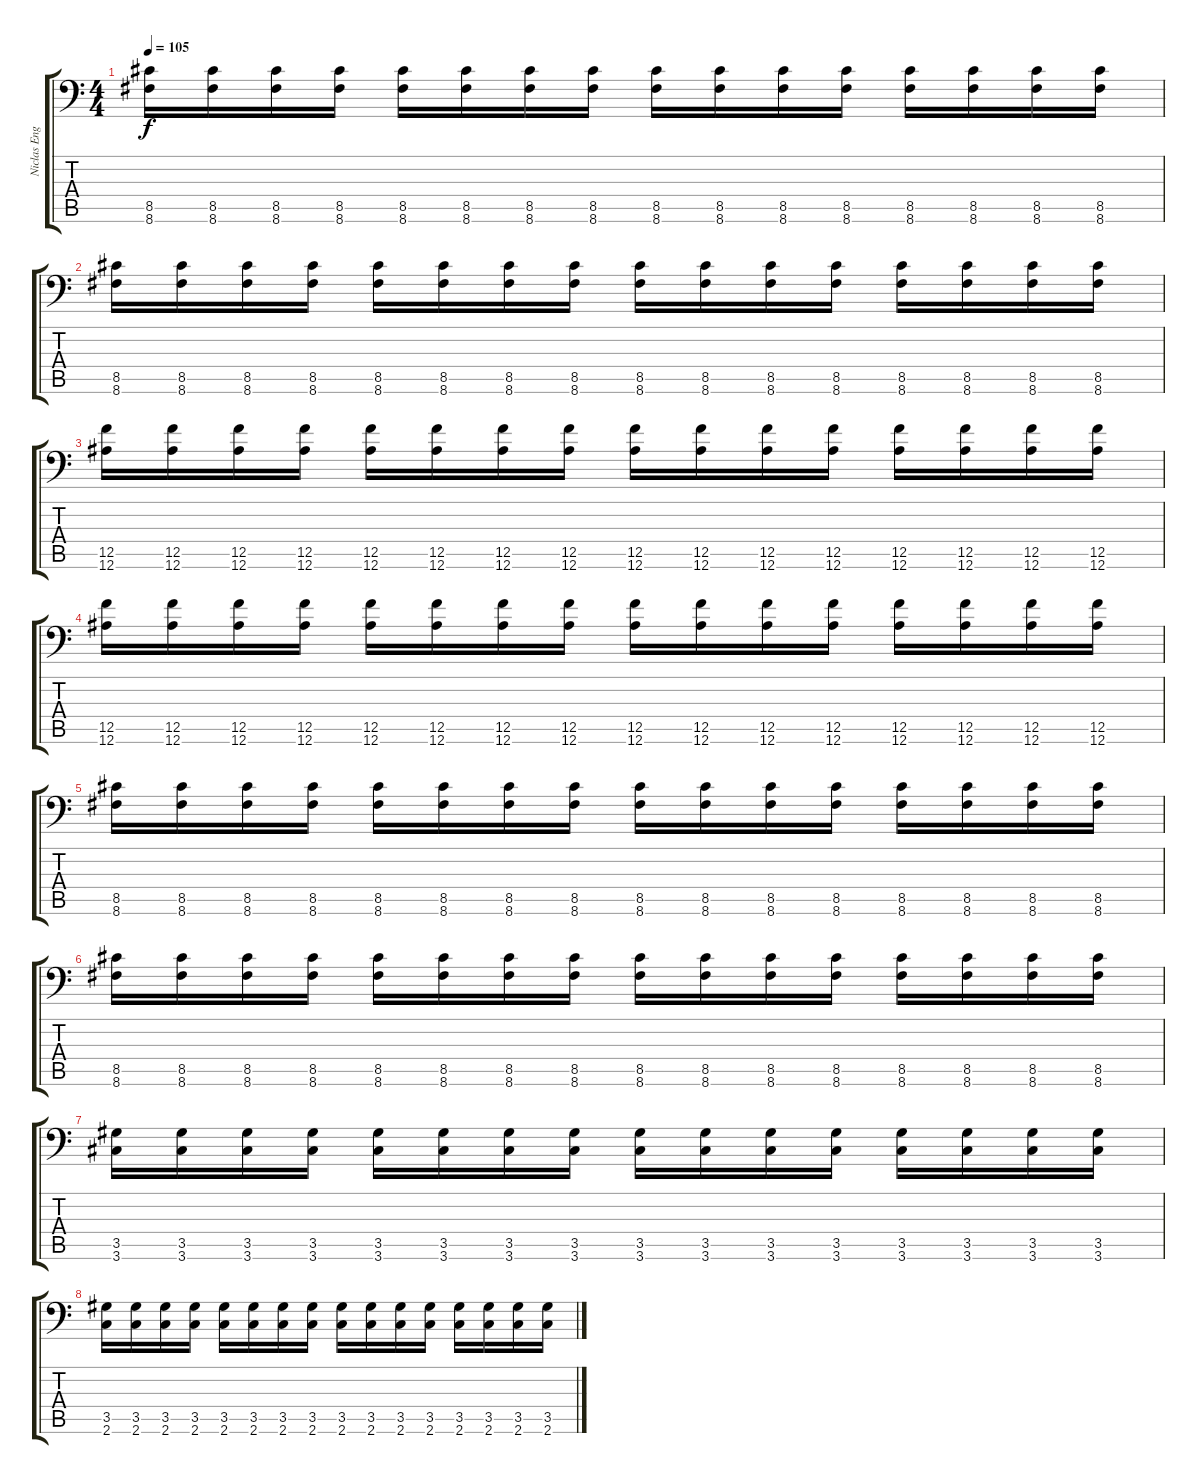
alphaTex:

\track ("Niclas Engelin" "Niclas Eng") {instrument distortionguitar}
\staff {score tabs}
\tuning (C4 G3 Eb3 Bb2 F2 Bb1) {hide}
\ts (4 4)
\tempo 105
\clef f4
\ks c
(8.5 8.6).16{dy f} (8.5 8.6).16 (8.5 8.6).16 (8.5 8.6).16 (8.5 8.6).16 (8.5 8.6).16 (8.5 8.6).16 (8.5 8.6).16 (8.5 8.6).16 (8.5 8.6).16 (8.5 8.6).16 (8.5 8.6).16 (8.5 8.6).16 (8.5 8.6).16 (8.5 8.6).16 (8.5 8.6).16 |
(8.5 8.6).16 (8.5 8.6).16 (8.5 8.6).16 (8.5 8.6).16 (8.5 8.6).16 (8.5 8.6).16 (8.5 8.6).16 (8.5 8.6).16 (8.5 8.6).16 (8.5 8.6).16 (8.5 8.6).16 (8.5 8.6).16 (8.5 8.6).16 (8.5 8.6).16 (8.5 8.6).16 (8.5 8.6).16 |
(12.5 12.6).16 (12.5 12.6).16 (12.5 12.6).16 (12.5 12.6).16 (12.5 12.6).16 (12.5 12.6).16 (12.5 12.6).16 (12.5 12.6).16 (12.5 12.6).16 (12.5 12.6).16 (12.5 12.6).16 (12.5 12.6).16 (12.5 12.6).16 (12.5 12.6).16 (12.5 12.6).16 (12.5 12.6).16 |
(12.5 12.6).16 (12.5 12.6).16 (12.5 12.6).16 (12.5 12.6).16 (12.5 12.6).16 (12.5 12.6).16 (12.5 12.6).16 (12.5 12.6).16 (12.5 12.6).16 (12.5 12.6).16 (12.5 12.6).16 (12.5 12.6).16 (12.5 12.6).16 (12.5 12.6).16 (12.5 12.6).16 (12.5 12.6).16 |
(8.5 8.6).16 (8.5 8.6).16 (8.5 8.6).16 (8.5 8.6).16 (8.5 8.6).16 (8.5 8.6).16 (8.5 8.6).16 (8.5 8.6).16 (8.5 8.6).16 (8.5 8.6).16 (8.5 8.6).16 (8.5 8.6).16 (8.5 8.6).16 (8.5 8.6).16 (8.5 8.6).16 (8.5 8.6).16 |
(8.5 8.6).16 (8.5 8.6).16 (8.5 8.6).16 (8.5 8.6).16 (8.5 8.6).16 (8.5 8.6).16 (8.5 8.6).16 (8.5 8.6).16 (8.5 8.6).16 (8.5 8.6).16 (8.5 8.6).16 (8.5 8.6).16 (8.5 8.6).16 (8.5 8.6).16 (8.5 8.6).16 (8.5 8.6).16 |
(3.5 3.6).16 (3.5 3.6).16 (3.5 3.6).16 (3.5 3.6).16 (3.5 3.6).16 (3.5 3.6).16 (3.5 3.6).16 (3.5 3.6).16 (3.5 3.6).16 (3.5 3.6).16 (3.5 3.6).16 (3.5 3.6).16 (3.5 3.6).16 (3.5 3.6).16 (3.5 3.6).16 (3.5 3.6).16 |
(3.5 2.6).16 (3.5 2.6).16 (3.5 2.6).16 (3.5 2.6).16 (3.5 2.6).16 (3.5 2.6).16 (3.5 2.6).16 (3.5 2.6).16 (3.5 2.6).16 (3.5 2.6).16 (3.5 2.6).16 (3.5 2.6).16 (3.5 2.6).16 (3.5 2.6).16 (3.5 2.6).16 (3.5 2.6).16
